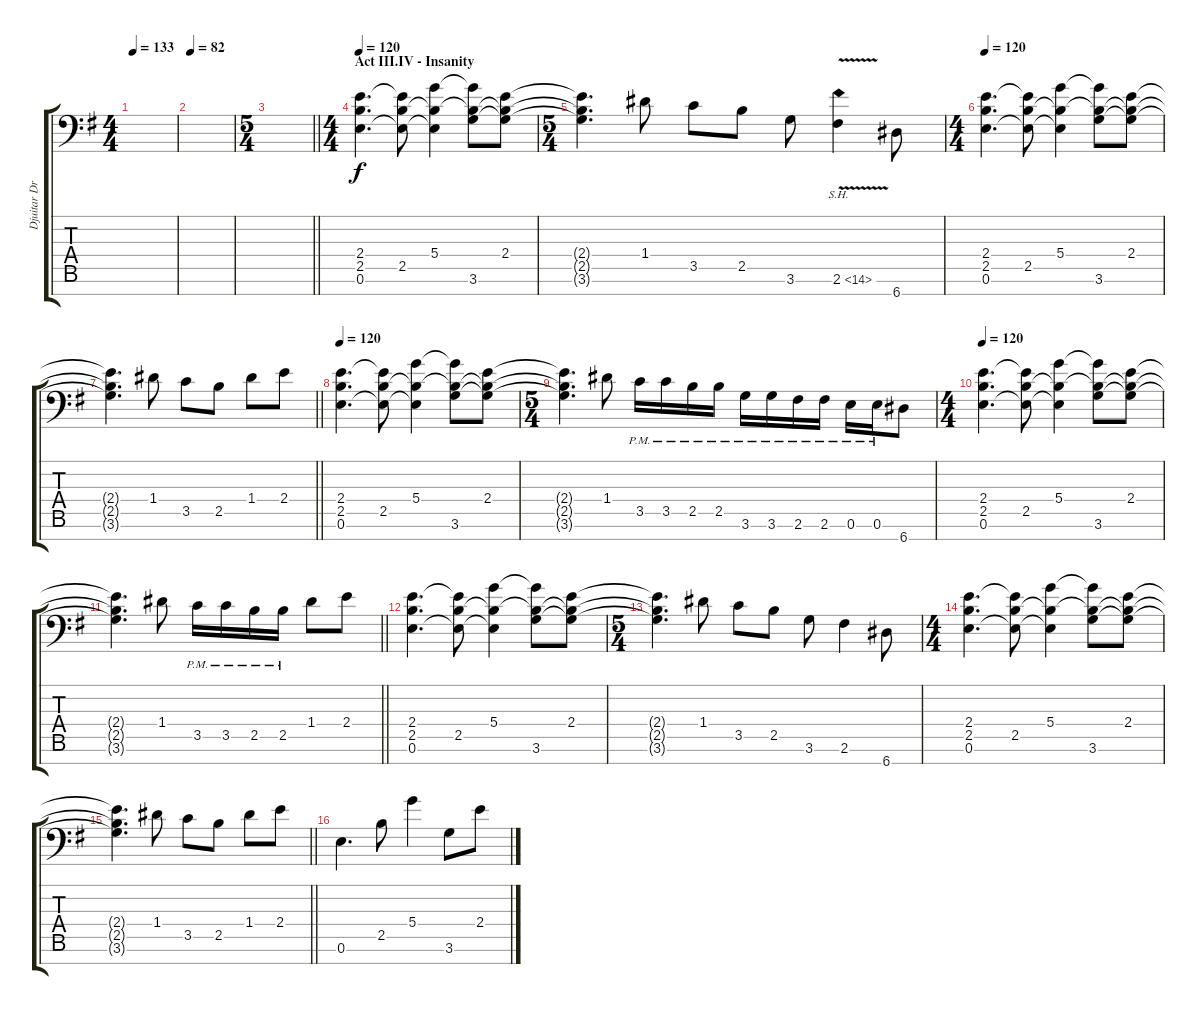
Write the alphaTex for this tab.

\track ("Djuitar Dropped A" "Djuitar Dr") {instrument distortionguitar}
\staff {score tabs}
\tuning (E4 B3 G3 D3 A2 E2 A1) {hide}
\ts (4 4)
\tempo 133
\clef f4
\ks eminor
|
\tempo 82
|
\ts (5 4)
\barLineRight lightlight
|
\ts (4 4)
\section ("" "Act III.IV - Insanity")
\tempo 120
(2.4 2.5 0.6).4{d balance 16} (2.4{t} 2.5 0.6{t}).8 (5.4 2.5{t} 0.6{t}).4 (5.4{t} 2.5{t} 3.6).8 (2.4 2.5{t} 3.6{t}).8 |
\ts (5 4)
(2.4{t} 2.5{t} 3.6{t}).4{d} 1.4.8 3.5.8 2.5.8 3.6.8 2.6{sh 12 v}.4 6.7.8 |
\ts (4 4)
\tempo 120
(2.4 2.5 0.6).4{d} (2.4{t} 2.5 0.6{t}).8 (5.4 2.5{t} 0.6{t}).4 (5.4{t} 2.5{t} 3.6).8 (2.4 2.5{t} 3.6{t}).8 |
\barLineRight lightlight
(2.4{t} 2.5{t} 3.6{t}).4{d} 1.4.8 3.5.8 2.5.8 1.4.8 2.4.8 |
\tempo 120
(2.4 2.5 0.6).4{d} (2.4{t} 2.5 0.6{t}).8 (5.4 2.5{t} 0.6{t}).4 (5.4{t} 2.5{t} 3.6).8 (2.4 2.5{t} 3.6{t}).8 |
\ts (5 4)
(2.4{t} 2.5{t} 3.6{t}).4{d} 1.4.8 3.5{pm}.16 3.5{pm}.16 2.5{pm}.16 2.5{pm}.16 3.6{pm}.16 3.6{pm}.16 2.6{pm}.16 2.6{pm}.16 0.6{pm}.16 0.6{pm}.16 6.7.8 |
\ts (4 4)
\tempo 120
(2.4 2.5 0.6).4{d} (2.4{t} 2.5 0.6{t}).8 (5.4 2.5{t} 0.6{t}).4 (5.4{t} 2.5{t} 3.6).8 (2.4 2.5{t} 3.6{t}).8 |
\barLineRight lightlight
(2.4{t} 2.5{t} 3.6{t}).4{d} 1.4.8 3.5{pm}.16 3.5{pm}.16 2.5{pm}.16 2.5{pm}.16 1.4.8 2.4.8 |
\section ("" "")
(2.4 2.5 0.6).4{d balance 8} (2.4{t} 2.5 0.6{t}).8 (5.4 2.5{t} 0.6{t}).4 (5.4{t} 2.5{t} 3.6).8 (2.4 2.5{t} 3.6{t}).8 |
\ts (5 4)
(2.4{t} 2.5{t} 3.6{t}).4{d} 1.4.8 3.5.8 2.5.8 3.6.8 2.6.4 6.7.8 |
\ts (4 4)
(2.4 2.5 0.6).4{d} (2.4{t} 2.5 0.6{t}).8 (5.4 2.5{t} 0.6{t}).4 (5.4{t} 2.5{t} 3.6).8 (2.4 2.5{t} 3.6{t}).8 |
\barLineRight lightlight
(2.4{t} 2.5{t} 3.6{t}).4{d} 1.4.8 3.5.8 2.5.8 1.4.8 2.4.8 |
0.6.4{d} 2.5.8 5.4.4 3.6.8 2.4.8
